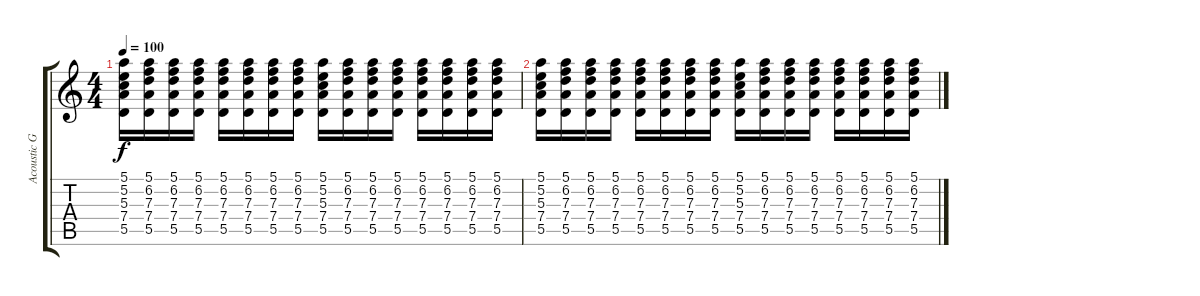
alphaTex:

\track ("Acoustic Guitar II" "Acoustic G") {instrument acousticguitarnylon}
\staff {score tabs}
\tuning (E4 B3 G3 D3 A2 E2) {hide}
\ts (4 4)
\tempo 100
\clef g2
\ks c
(5.1 5.2 5.3 7.4 5.5).16{dy f volume 2} (5.1 6.2 7.3 7.4 5.5).16 (5.1 6.2 7.3 7.4 5.5).16 (5.1 6.2 7.3 7.4 5.5).16 (5.1 6.2 7.3 7.4 5.5).16 (5.1 6.2 7.3 7.4 5.5).16 (5.1 6.2 7.3 7.4 5.5).16 (5.1 6.2 7.3 7.4 5.5).16 (5.1 5.2 5.3 7.4 5.5).16 (5.1 6.2 7.3 7.4 5.5).16 (5.1 6.2 7.3 7.4 5.5).16 (5.1 6.2 7.3 7.4 5.5).16 (5.1 6.2 7.3 7.4 5.5).16 (5.1 6.2 7.3 7.4 5.5).16 (5.1 6.2 7.3 7.4 5.5).16 (5.1 6.2 7.3 7.4 5.5).16 |
(5.1 5.2 5.3 7.4 5.5).16{volume 1} (5.1 6.2 7.3 7.4 5.5).16 (5.1 6.2 7.3 7.4 5.5).16 (5.1 6.2 7.3 7.4 5.5).16 (5.1 6.2 7.3 7.4 5.5).16 (5.1 6.2 7.3 7.4 5.5).16 (5.1 6.2 7.3 7.4 5.5).16 (5.1 6.2 7.3 7.4 5.5).16 (5.1 5.2 5.3 7.4 5.5).16 (5.1 6.2 7.3 7.4 5.5).16 (5.1 6.2 7.3 7.4 5.5).16 (5.1 6.2 7.3 7.4 5.5).16 (5.1 6.2 7.3 7.4 5.5).16 (5.1 6.2 7.3 7.4 5.5).16 (5.1 6.2 7.3 7.4 5.5).16 (5.1 6.2 7.3 7.4 5.5).16
